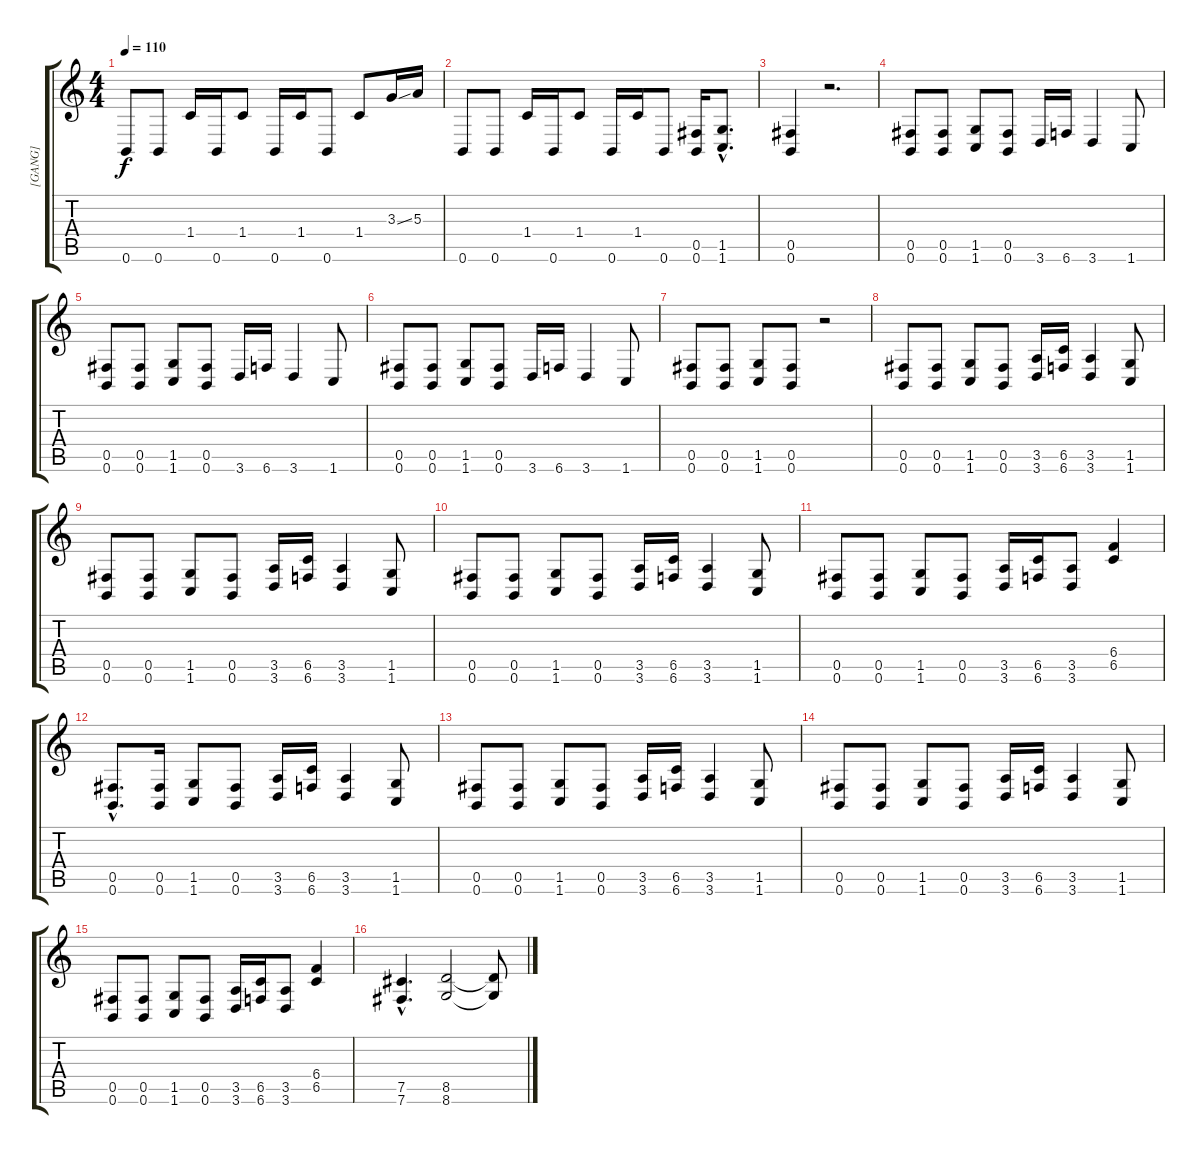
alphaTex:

\track ("[GANG]" "[GANG]") {instrument distortionguitar}
\staff {score tabs}
\tuning (Db4 Ab3 E3 B2 Gb2 B1) {hide}
\ts (4 4)
\tempo 110
\clef g2
\ks c
0.6.8{dy f} 0.6.8 1.4.16 0.6.16 1.4.8 0.6.16 1.4.16 0.6.8 1.4.8 3.3{ss}.16 5.3.16 |
0.6.8 0.6.8 1.4.16 0.6.16 1.4.8 0.6.16 1.4.16 0.6.8 (0.5 0.6).16 (1.5{hac} 1.6{hac}).8{d} |
(0.5 0.6).4 r.2{d} |
(0.5 0.6).8 (0.5 0.6).8 (1.5 1.6).8 (0.5 0.6).8 3.6.16 6.6.16 3.6.4 1.6.8 |
(0.5 0.6).8 (0.5 0.6).8 (1.5 1.6).8 (0.5 0.6).8 3.6.16 6.6.16 3.6.4 1.6.8 |
(0.5 0.6).8 (0.5 0.6).8 (1.5 1.6).8 (0.5 0.6).8 3.6.16 6.6.16 3.6.4 1.6.8 |
(0.5 0.6).8 (0.5 0.6).8 (1.5 1.6).8 (0.5 0.6).8 r.2 |
(0.5 0.6).8 (0.5 0.6).8 (1.5 1.6).8 (0.5 0.6).8 (3.5 3.6).16 (6.5 6.6).16 (3.5 3.6).4 (1.5 1.6).8 |
(0.5 0.6).8 (0.5 0.6).8 (1.5 1.6).8 (0.5 0.6).8 (3.5 3.6).16 (6.5 6.6).16 (3.5 3.6).4 (1.5 1.6).8 |
(0.5 0.6).8 (0.5 0.6).8 (1.5 1.6).8 (0.5 0.6).8 (3.5 3.6).16 (6.5 6.6).16 (3.5 3.6).4 (1.5 1.6).8 |
(0.5 0.6).8 (0.5 0.6).8 (1.5 1.6).8 (0.5 0.6).8 (3.5 3.6).16 (6.5 6.6).16 (3.5 3.6).8 (6.4 6.5).4 |
(0.5{hac} 0.6{hac}).8{d} (0.5 0.6).16 (1.5 1.6).8 (0.5 0.6).8 (3.5 3.6).16 (6.5 6.6).16 (3.5 3.6).4 (1.5 1.6).8 |
(0.5 0.6).8 (0.5 0.6).8 (1.5 1.6).8 (0.5 0.6).8 (3.5 3.6).16 (6.5 6.6).16 (3.5 3.6).4 (1.5 1.6).8 |
(0.5 0.6).8 (0.5 0.6).8 (1.5 1.6).8 (0.5 0.6).8 (3.5 3.6).16 (6.5 6.6).16 (3.5 3.6).4 (1.5 1.6).8 |
(0.5 0.6).8 (0.5 0.6).8 (1.5 1.6).8 (0.5 0.6).8 (3.5 3.6).16 (6.5 6.6).16 (3.5 3.6).8 (6.4 6.5).4 |
(7.5{hac} 7.6{hac}).4{d} (8.5 8.6).2 (8.5{t} 8.6{t}).8
